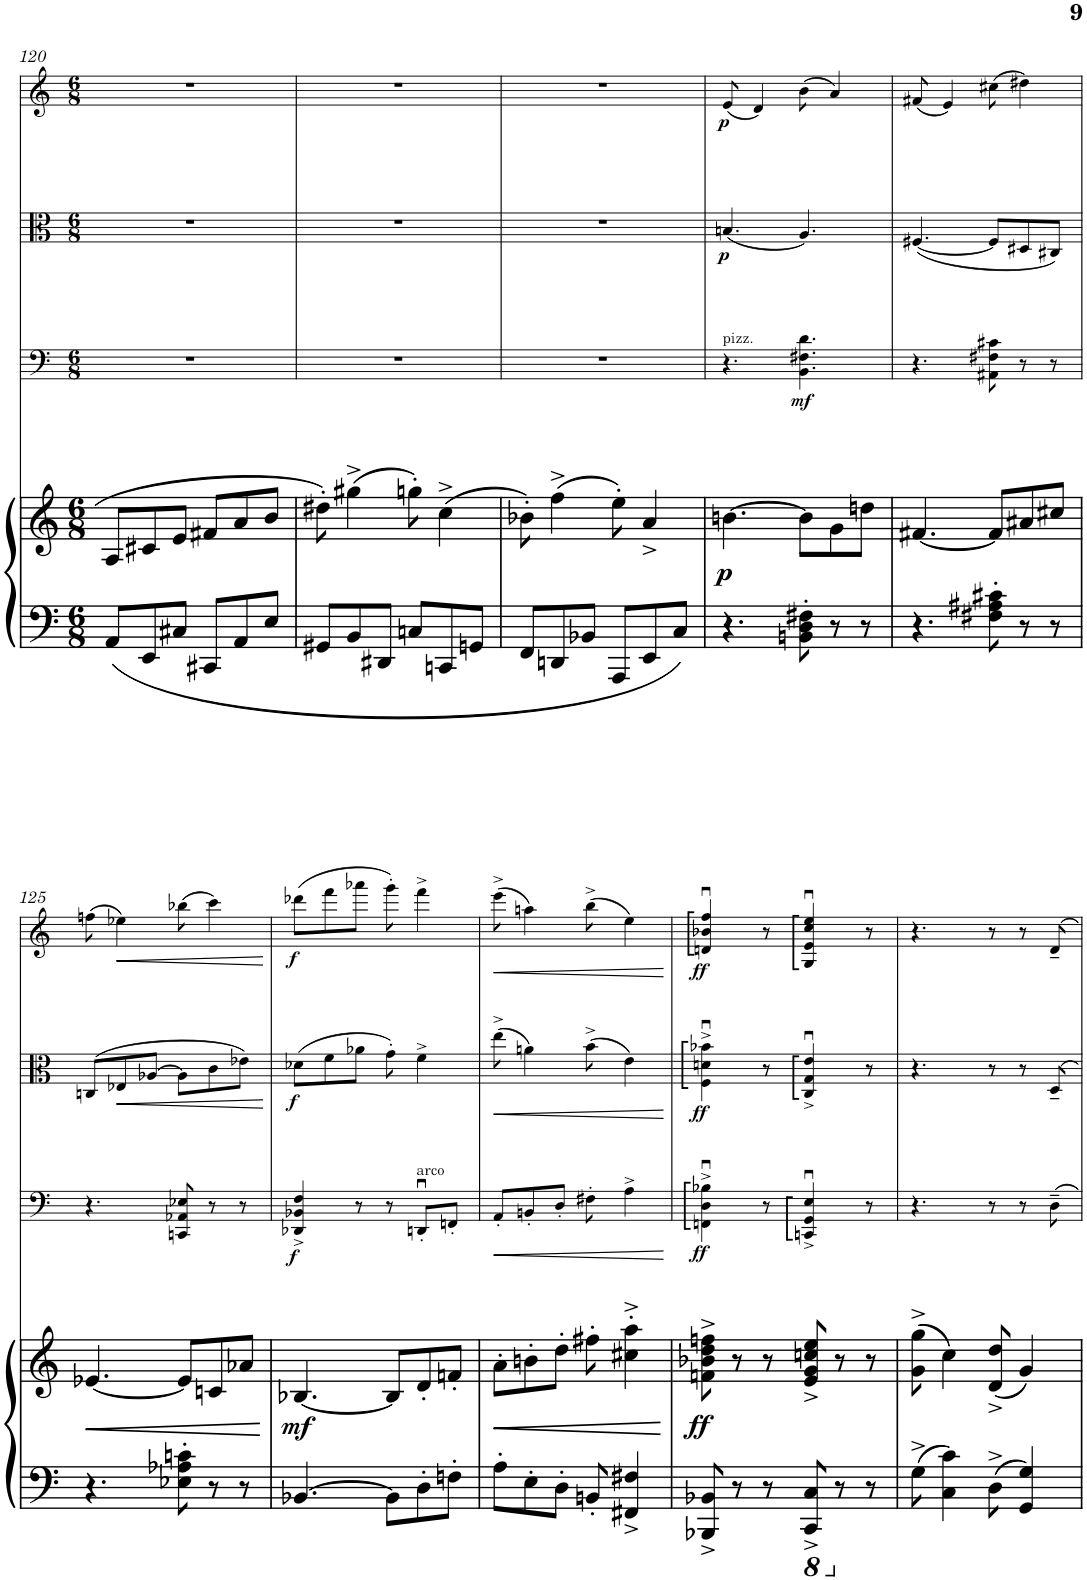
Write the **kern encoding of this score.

**kern	**kern	**dynam	**kern	**dynam	**kern	**dynam	**kern	**dynam
*part4	*part4	*part4	*part3	*part3	*part2	*part2	*part1	*part1
*staff5	*staff4	*staff4/5	*staff3	*staff3	*staff2	*staff2	*staff1	*staff1
*I"Piano	*	*	*I"Cello	*	*I"Viola	*	*I"Violin	*
*I'Pno	*	*	*	*	*	*	*	*
!!LO:PB:g=z
*clefF4	*clefG2	*	*clefF4	*	*clefC3	*	*clefG2	*
*k[]	*k[]	*	*k[]	*	*k[]	*	*k[]	*
*M6/8	*M6/8	*	*M6/8	*	*M6/8	*	*M6/8	*
=120	=120	=120	=120	=120	=120	=120	=120	=120
8AA/L	8A/L	.	2.r	.	2.r	.	2.r	.
8EE/	8c#X/	.	.	.	.	.	.	.
8C#X/J	8e/J	.	.	.	.	.	.	.
8CC#X/L	8f#X/L	.	.	.	.	.	.	.
8AA/	8a/	.	.	.	.	.	.	.
8E/J	8b/J	.	.	.	.	.	.	.
=121	=121	=121	=121	=121	=121	=121	=121	=121
8GG#X/L	8dd#X'\	.	2.r	.	2.r	.	2.r	.
8BB/	(4gg#X^\	.	.	.	.	.	.	.
8DD#X/J	.	.	.	.	.	.	.	.
8Cn/L	8ggn'\)	.	.	.	.	.	.	.
8CCn/	(4cc^\	.	.	.	.	.	.	.
8GGn/J	.	.	.	.	.	.	.	.
=122	=122	=122	=122	=122	=122	=122	=122	=122
8FF/L	8b-X'\)	.	2.r	.	2.r	.	2.r	.
8DDn/	(4ff^\	.	.	.	.	.	.	.
8BB-X/J	.	.	.	.	.	.	.	.
8AAA/L	8ee'\)	.	.	.	.	.	.	.
8EE/	4a^/	.	.	.	.	.	.	.
8C/J	.	.	.	.	.	.	.	.
=123	=123	=123	=123	=123	=123	=123	=123	=123
!	!	!	!LO:TX:a:t=pizz.	!	!	!	!	!
!	!	!LO:DY:b	!	!	!	!LO:DY:b	!	!LO:DY:b
4.r	[4.bn\	p	4.r	.	(4.Bn/	p	(8e/	p
.	.	.	.	.	.	.	4d/)	.
!	!	!	!	!LO:DY:b	!	!	!	!
8BBn\' 8D\' 8F#X\'	8b\L]	.	4.BB\ 4.F#X\ 4.d\	mf	4.A/)	.	(8b\	.
8r	8g\	.	.	.	.	.	4a/)	.
8r	8ddn\J	.	.	.	.	.	.	.
=124	=124	=124	=124	=124	=124	=124	=124	=124
4.r	[4.f#X/	.	4.r	.	([4.F#X/	.	(8f#X/	.
.	.	.	.	.	.	.	4e/)	.
8F#X\' 8A#X\' 8c#X\'	8f#/L]	.	8AA#X\ 8F#X\ 8c#X\	.	8F#/L]	.	(8cc#X\	.
8r	8a#X/	.	8r	.	8D#X/	.	4dd#X\)	.
8r	8cc#X/J	.	8r	.	8C#X/J)	.	.	.
!!LO:LB:g=z
=125	=125	=125	=125	=125	=125	=125	=125	=125
!	!	!LO:HP:b	!	!	!	!	!	!
4.r	[4.e-X/	<	4.r	.	(8Cn/L	.	(8ffn\	.
!	!	!	!	!	!	!LO:HP:b	!	!LO:HP:b
.	.	.	.	.	8E-X/	<	4ee-X\)	<
.	.	.	.	.	[8A-X/J	.	.	.
8E-X\' 8A-X\' 8cn\'	8e-/L]	.	8CCn/ 8AA-X/ 8E-X/	.	8A-\L]	.	(8bb-X\	.
8r	8cn/	.	8r	.	8c\	.	4ccc\)	.
8r	8a-X/J	.	8r	.	8e-X\J)	.	.	.
.	.	[	.	.	.	[	.	[
=126	=126	=126	=126	=126	=126	=126	=126	=126
!	!	!LO:DY:b	!	!LO:DY:b	!	!LO:DY:b	!	!LO:DY:b
[4.BB-X/	[4.B-X/	mf	4DD-X/^ 4BB-X/^ 4F/^	f	(8d-X\L	f	(8ddd-X\L	f
.	.	.	.	.	8f\	.	8fff\	.
.	.	.	8r	.	8a-X\J	.	8aaa-X\J	.
8BB-\L]	8B-/L]	.	8r	.	8g'\)	.	8ggg'\)	.
!	!	!	!LO:TX:a:t=arco	!	!	!	!	!
8D'\	8d'/	.	8DDnu'/L	.	4f^\	.	4fff^\	.
8Fn'\J	8fn'/J	.	8FFn'/J	.	.	.	.	.
=127	=127	=127	=127	=127	=127	=127	=127	=127
!	!	!LO:HP:b	!	!LO:HP:b	!	!LO:HP:b	!	!LO:HP:b
8A'\L	8a'\L	<	8AA'/L	<	(8ee^\	<	(8eee^\	<
8E'\	8bn'\	.	8BBn'/	.	4an\)	.	4aan\)	.
8D'\J	8dd'\J	.	8D'/J	.	.	.	.	.
8BBn'/	8ff#X'\	.	8F#X'\	.	(8b^\	.	(8bb^\	.
4FF#X/^ 4F#X/^	4cc#X\'^ 4aa\'^	.	4A^\	.	4e\)	.	4ee\)	.
.	.	[	.	[	.	[	.	[
=128	=128	=128	=128	=128	=128	=128	=128	=128
!	!	!LO:DY:b	!	!LO:DY:b	!	!LO:DY:b	!	!LO:DY:b
8BBB-X/^ 8BB-X/^	8fn\^ 8b-X\^ 8dd\^ 8ffn\^	ff	4FFn\u^ 4D\u^ 4B-X\u^	ff	4F\u^ 4dn\u^ 4b-X\u^	ff	4dn/u 4b-X/u 4ff/u	ff
8r	8r	.	.	.	.	.	.	.
8r	8r	.	8r	.	8r	.	8r	.
*8ba	*	*	*	*	*	*	*	*
8CCC/^ 8CC/^	8e/^ 8g/^ 8ccn/^ 8ee/^	.	4CCn/u^ 4GG/u^ 4E/u^	.	4C/u^ 4G/u^ 4e/u^	.	4G/u 4e/u 4cc/u 4ee/u	.
*X8ba	*	*	*	*	*	*	*	*
8r	8r	.	.	.	.	.	.	.
8r	8r	.	8r	.	8r	.	8r	.
=129	=129	=129	=129	=129	=129	=129	=129	=129
8G^\	(8g\^ 8gg\^	.	4.r	.	4.r	.	4.r	.
4C\ 4c\	4cc\)	.	.	.	.	.	.	.
8D^\	(8d/^ 8dd/^	.	8r	.	8r	.	8r	.
4GG/ 4G/	4g/)	.	8r	.	8r	.	8r	.
.	.	.	8D~\	.	8D~/	.	8d~/	.
=	=	=	=	=	=	=	=	=
*-	*-	*-	*-	*-	*-	*-	*-	*-
